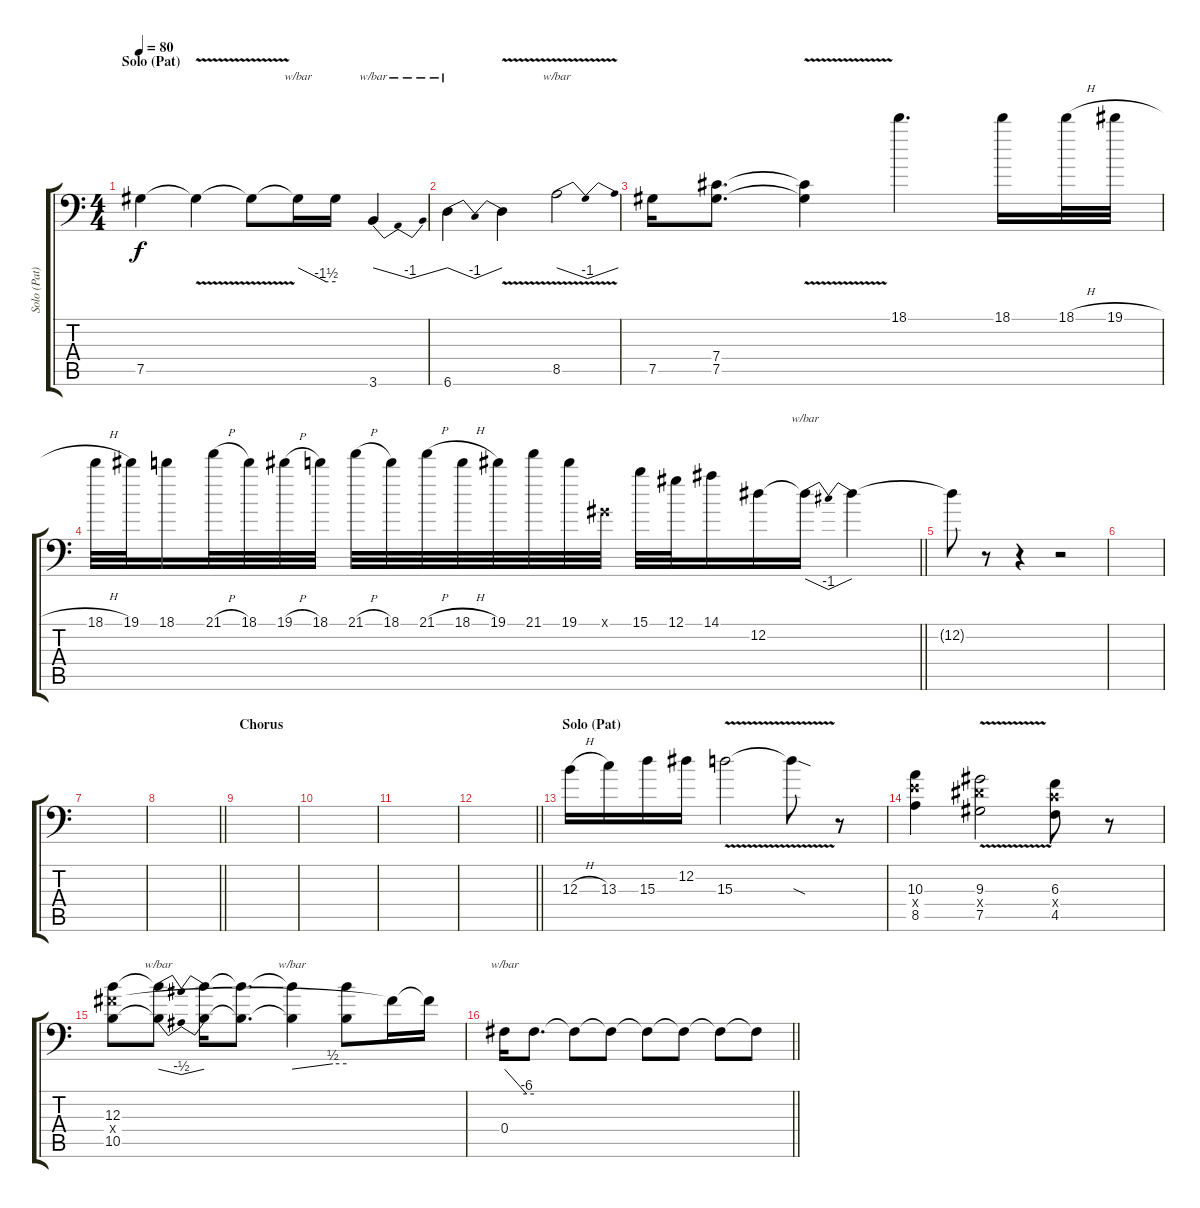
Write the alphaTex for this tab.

\track ("Solo (Pat)" "Solo (Pat)") {instrument distortionguitar}
\staff {score tabs}
\tuning (Ab3 Eb3 B2 Gb2 Db2 Ab1) {hide}
\ts (4 4)
\section ("" "Solo (Pat)")
\tempo 80
\clef f4
\ks c
7.5.4{dy f volume 16} 7.5{v t}.4 7.5{t}.8 7.5{t}.16{tbe (custom default 0 0 45 -6 60 -6)} 7.5{t}.16 3.6.4{tbe (dip default 0 0 30 -4 60 0)} |
6.6.4{tbe (dip default 0 0 30 -4 60 0)} 6.6{v t}.4 8.5{v}.2{tbe (dip default 0 0 30 -4 60 0)} |
7.5.16 (7.4 7.5).8{d} (7.4{v t} 7.5{v t}).4 18.1.4{d} 18.1.16 18.1{h}.32 19.1{h}.32 |
\barLineRight lightlight
18.1{h}.32 19.1.32 18.1.16 21.1{h}.32 18.1.32 19.1{h}.32 18.1.32 21.1{h}.32 18.1.32 21.1{h}.32 18.1{h}.32 19.1.32 21.1.32 19.1.32 0.1{x}.32 15.1.32 12.1.32 14.1.16 12.2.16 12.2{t}.16{tbe (dip default 0 0 45 -4 60 0)} 12.2{t}.4 |
12.2{t}.8 r.8 r.4 r.2 |
|
|
\barLineRight lightlight
|
\section ("" "Chorus")
|
|
|
\barLineRight lightlight
|
\section ("" "Solo (Pat)")
12.3{h}.16 13.3.16 15.3.16 12.2.16 15.3{v}.2 15.3{sod t}.8 r.8 |
(10.3 10.4{x} 8.5).4 (9.3{v} 9.4{x} 7.5{v}).2 (6.3 6.4{x} 4.5).8 r.8 |
(12.3 12.4{x} 10.5).8 (12.3{t} 10.5{t}).8{tbe (dip default 0 0 30 -2 60 0)} (12.3{t} 10.5{t}).16 (12.3{t} 10.5{t}).8{d} (12.3{t} 10.5{t}).4{tbe (custom default 0 0 45 2 60 2)} (12.3{t} 10.5{t}).8 12.4{t}.16 12.4{t}.16 |
\barLineRight lightlight
0.4.16{tbe (custom default 0 0 45 -24 60 -24)} 0.4{t}.8{d} 0.4{t}.8 0.4{t}.8 0.4{t}.8 0.4{t}.8 0.4{t}.8 0.4{t}.8
